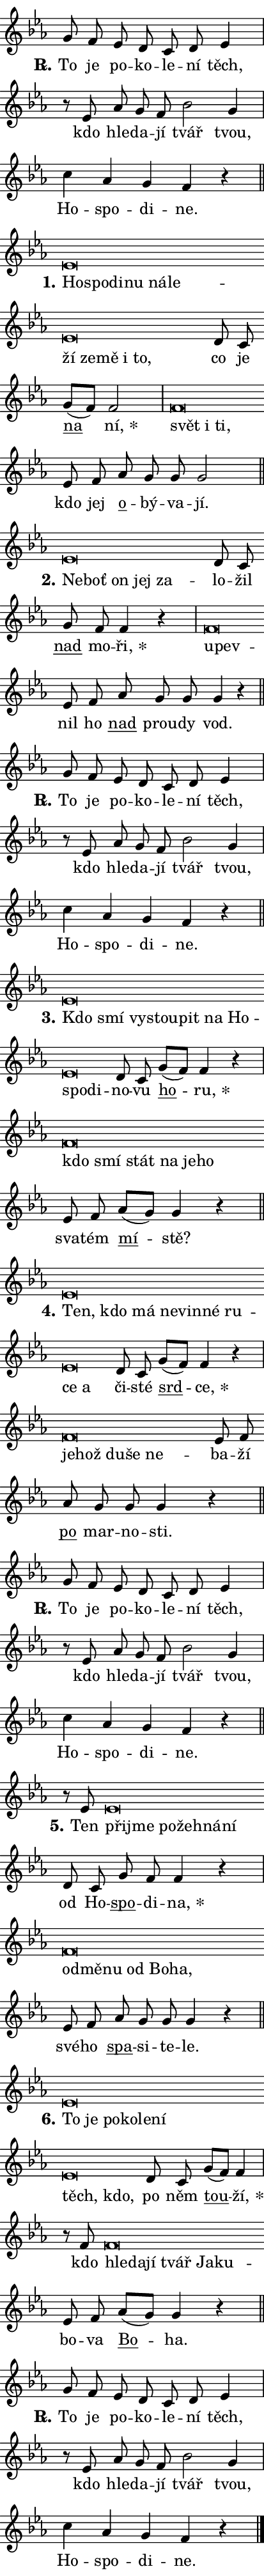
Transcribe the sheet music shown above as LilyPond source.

\version "2.22.1"
\header { tagline = "" }
\paper {
  indent = 0\cm
  top-margin = 0\cm
  right-margin = 0\cm
  bottom-margin = 0\cm
  left-margin = 0\cm
  paper-width = 7\cm
  page-breaking = #ly:one-page-breaking
  system-system-spacing.basic-distance = #11
  score-system-spacing.basic-distance = #11.3
  ragged-last = ##f
}


%% Author: Thomas Morley
%% https://lists.gnu.org/archive/html/lilypond-user/2020-05/msg00002.html
#(define (line-position grob)
"Returns position of @var[grob} in current system:
   @code{'start}, if at first time-step
   @code{'end}, if at last time-step
   @code{'middle} otherwise
"
  (let* ((col (ly:item-get-column grob))
         (ln (ly:grob-object col 'left-neighbor))
         (rn (ly:grob-object col 'right-neighbor))
         (col-to-check-left (if (ly:grob? ln) ln col))
         (col-to-check-right (if (ly:grob? rn) rn col))
         (break-dir-left
           (and
             (ly:grob-property col-to-check-left 'non-musical #f)
             (ly:item-break-dir col-to-check-left)))
         (break-dir-right
           (and
             (ly:grob-property col-to-check-right 'non-musical #f)
             (ly:item-break-dir col-to-check-right))))
        (cond ((eqv? 1 break-dir-left) 'start)
              ((eqv? -1 break-dir-right) 'end)
              (else 'middle))))

#(define (tranparent-at-line-position vctor)
  (lambda (grob)
  "Relying on @code{line-position} select the relevant enry from @var{vctor}.
Used to determine transparency,"
    (case (line-position grob)
      ((end) (not (vector-ref vctor 0)))
      ((middle) (not (vector-ref vctor 1)))
      ((start) (not (vector-ref vctor 2))))))

noteHeadBreakVisibility =
#(define-music-function (break-visibility)(vector?)
"Makes @code{NoteHead}s transparent relying on @var{break-visibility}"
#{
  \override NoteHead.transparent =
    #(tranparent-at-line-position break-visibility)
#})

#(define delete-ledgers-for-transparent-note-heads
  (lambda (grob)
    "Reads whether a @code{NoteHead} is transparent.
If so this @code{NoteHead} is removed from @code{'note-heads} from
@var{grob}, which is supposed to be @code{LedgerLineSpanner}.
As a result ledgers are not printed for this @code{NoteHead}"
    (let* ((nhds-array (ly:grob-object grob 'note-heads))
           (nhds-list
             (if (ly:grob-array? nhds-array)
                 (ly:grob-array->list nhds-array)
                 '()))
           ;; Relies on the transparent-property being done before
           ;; Staff.LedgerLineSpanner.after-line-breaking is executed.
           ;; This is fragile ...
           (to-keep
             (remove
               (lambda (nhd)
                 (ly:grob-property nhd 'transparent #f))
               nhds-list)))
      ;; TODO find a better method to iterate over grob-arrays, similiar
      ;; to filter/remove etc for lists
      ;; For now rebuilt from scratch
      (set! (ly:grob-object grob 'note-heads)  '())
      (for-each
        (lambda (nhd)
          (ly:pointer-group-interface::add-grob grob 'note-heads nhd))
        to-keep))))

hideNotes = {
  \noteHeadBreakVisibility #begin-of-line-visible
}
unHideNotes = {
  \noteHeadBreakVisibility #all-visible
}

% work-around for resetting accidentals
% https://lilypond.org/doc/v2.23/Documentation/notation/displaying-rhythms#unmetered-music
cadenzaMeasure = {
  \cadenzaOff
  \partial 1024 s1024
  \cadenzaOn
}

#(define-markup-command (accent layout props text) (markup?)
  "Underline accented syllable"
  (interpret-markup layout props
    #{\markup \override #'(offset . 4.3) \underline { #text }#}))

responsum = \markup \concat {
  "R" \hspace #-1.05 \path #0.1 #'((moveto 0 0.07) (lineto 0.9 0.8)) \hspace #0.05 "."
}

\layout {
    \context {
        \Staff
        \remove "Time_signature_engraver"
        \override LedgerLineSpanner.after-line-breaking = #delete-ledgers-for-transparent-note-heads
    }
    \context {
        \Voice {
            \override NoteHead.output-attributes = #'((class . "notehead"))
            \override Hairpin.height = #0.55
        }
    }
    \context {
        \Lyrics {
            \override StanzaNumber.output-attributes = #'((class . "stanzanumber"))
            \override LyricSpace.minimum-distance = #0.9
            \override LyricText.font-name = #"TeX Gyre Schola"
            \override LyricText.font-size = 1
            \override StanzaNumber.font-name = #"TeX Gyre Schola Bold"
            \override StanzaNumber.font-size = 1
        }
    }
}

% magnetic-lyrics.ily
%
%   written by
%     Jean Abou Samra <jean@abou-samra.fr>
%     Werner Lemberg <wl@gnu.org>
%
%   adapted by
%     Jiri Hon <jiri.hon@gmail.com>
%
% Version 2022-Apr-15

% https://www.mail-archive.com/lilypond-user@gnu.org/msg149350.html

#(define (Left_hyphen_pointer_engraver context)
   "Collect syllable-hyphen-syllable occurrences in lyrics and store
them in properties.  This engraver only looks to the left.  For
example, if the lyrics input is @code{foo -- bar}, it does the
following.

@itemize @bullet
@item
Set the @code{text} property of the @code{LyricHyphen} grob between
@q{foo} and @q{bar} to @code{foo}.

@item
Set the @code{left-hyphen} property of the @code{LyricText} grob with
text @q{foo} to the @code{LyricHyphen} grob between @q{foo} and
@q{bar}.
@end itemize

Use this auxiliary engraver in combination with the
@code{lyric-@/text::@/apply-@/magnetic-@/offset!} hook."
   (let ((hyphen #f)
         (text #f))
     (make-engraver
      (acknowledgers
       ((lyric-syllable-interface engraver grob source-engraver)
        (set! text grob)))
      (end-acknowledgers
       ((lyric-hyphen-interface engraver grob source-engraver)
        ;(when (not (grob::has-interface grob 'lyric-space-interface))
          (set! hyphen grob)));)
      ((stop-translation-timestep engraver)
       (when (and text hyphen)
         (ly:grob-set-object! text 'left-hyphen hyphen))
       (set! text #f)
       (set! hyphen #f)))))

#(define (lyric-text::apply-magnetic-offset! grob)
   "If the space between two syllables is less than the value in
property @code{LyricText@/.details@/.squash-threshold}, move the right
syllable to the left so that it gets concatenated with the left
syllable.

Use this function as a hook for
@code{LyricText@/.after-@/line-@/breaking} if the
@code{Left_@/hyphen_@/pointer_@/engraver} is active."
   (let ((hyphen (ly:grob-object grob 'left-hyphen #f)))
     (when hyphen
       (let ((left-text (ly:spanner-bound hyphen LEFT)))
         (when (grob::has-interface left-text 'lyric-syllable-interface)
           (let* ((common (ly:grob-common-refpoint grob left-text X))
                  (this-x-ext (ly:grob-extent grob common X))
                  (left-x-ext
                   (begin
                     ;; Trigger magnetism for left-text.
                     (ly:grob-property left-text 'after-line-breaking)
                     (ly:grob-extent left-text common X)))
                  ;; `delta` is the gap width between two syllables.
                  (delta (- (interval-start this-x-ext)
                            (interval-end left-x-ext)))
                  (details (ly:grob-property grob 'details))
                  (threshold (assoc-get 'squash-threshold details 0.2)))
             (when (< delta threshold)
               (let* (;; We have to manipulate the input text so that
                      ;; ligatures crossing syllable boundaries are not
                      ;; disabled.  For languages based on the Latin
                      ;; script this is essentially a beautification.
                      ;; However, for non-Western scripts it can be a
                      ;; necessity.
                      (lt (ly:grob-property left-text 'text))
                      (rt (ly:grob-property grob 'text))
                      (is-space (grob::has-interface hyphen 'lyric-space-interface))
                      (space (if is-space " " ""))
                      (space-markup (grob-interpret-markup grob " "))
                      (space-size (interval-length (ly:stencil-extent space-markup X)))
                      (extra-delta (if is-space space-size 0))
                      ;; Append new syllable.
                      (ltrt-space (if (and (string? lt) (string? rt))
                                (string-append lt space rt)
                                (make-concat-markup (list lt space rt))))
                      ;; Right-align `ltrt` to the right side.
                      (ltrt-space-markup (grob-interpret-markup
                               grob
                               (make-translate-markup
                                (cons (interval-length this-x-ext) 0)
                                (make-right-align-markup ltrt-space)))))
                 (begin
                   ;; Don't print `left-text`.
                   (ly:grob-set-property! left-text 'stencil #f)
                   ;; Set text and stencil (which holds all collected
                   ;; syllables so far) and shift it to the left.
                   (ly:grob-set-property! grob 'text ltrt-space)
                   (ly:grob-set-property! grob 'stencil ltrt-space-markup)
                   (ly:grob-translate-axis! grob (- (- delta extra-delta)) X))))))))))


#(define (lyric-hyphen::displace-bounds-first grob)
   ;; Make very sure this callback isn't triggered too early.
   (let ((left (ly:spanner-bound grob LEFT))
         (right (ly:spanner-bound grob RIGHT)))
     (ly:grob-property left 'after-line-breaking)
     (ly:grob-property right 'after-line-breaking)
     (ly:lyric-hyphen::print grob)))

squashThreshold = #0.4

\layout {
  \context {
    \Lyrics
    \consists #Left_hyphen_pointer_engraver
    \override LyricText.after-line-breaking =
      #lyric-text::apply-magnetic-offset!
    \override LyricHyphen.stencil = #lyric-hyphen::displace-bounds-first
    \override LyricText.details.squash-threshold = \squashThreshold
    \override LyricHyphen.minimum-distance = 0
    \override LyricHyphen.minimum-length = \squashThreshold
  }
}

squash = \override LyricText.details.squash-threshold = 9999
unSquash = \override LyricText.details.squash-threshold = \squashThreshold

left = \override LyricText.self-alignment-X = #LEFT
unLeft = \revert LyricText.self-alignment-X

starOffset = #(lambda (grob) 
                (let ((x_offset (ly:self-alignment-interface::aligned-on-x-parent grob)))
                  (if (= x_offset 0) 0 (+ x_offset 1.2))))

star = #(define-music-function (syllable)(string?)
"Append star separator at the end of a syllable"
#{
  \once \override LyricText.X-offset = #starOffset
  \lyricmode { \markup {
    #syllable
    \override #'((font-name . "TeX Gyre Schola Bold")) \hspace #0.2 \lower #0.65 \larger "*"
  } }
#})

starAccent = #(define-music-function (syllable)(string?)
"Append star separator at the end of a syllable and make accent"
#{
  \once \override LyricText.X-offset = #starOffset
  \lyricmode { \markup {
    \accent #syllable
    \override #'((font-name . "TeX Gyre Schola Bold")) \hspace #0.2 \lower #0.65 \larger "*"
  } }
#})

breath = #(define-music-function (syllable)(string?)
"Append breathing indicator at the end of a syllable"
#{
  \lyricmode { \markup { #syllable "+" } }
#})

optionalBreath = #(define-music-function (syllable)(string?)
"Append optional breathing indicator at the end of a syllable"
#{
  \lyricmode { \markup { #syllable "(+)" } }
#})


\score {
    <<
        \new Voice = "melody" { \cadenzaOn \key es \major \relative { g'8 f es d c d es4 \cadenzaMeasure \bar "|" r8 es as g f \bar "" bes2 g4 \cadenzaMeasure \bar "|" c as g f r \cadenzaMeasure \bar "||" \break } }
        \new Lyrics \lyricsto "melody" { \lyricmode { \set stanza = \responsum
To je po -- ko -- le -- ní těch, kdo hle -- da -- jí tvář tvou, Ho -- spo -- di -- ne. } }
    >>
    \layout {}
}

\score {
    <<
        \new Voice = "melody" { \cadenzaOn \key es \major \relative { es'\breve*1/16 \hideNotes \breve*1/16 \bar "" \breve*1/16 \bar "" \breve*1/16 \bar "" \breve*1/16 \bar "" \breve*1/16 \bar "" \breve*1/16 \bar "" \breve*1/16 \bar "" \breve*1/16 \bar "" \breve*1/16 \breve*1/16 \bar "" \unHideNotes d8 c \bar "" g'[( f)] f2 \cadenzaMeasure \bar "|" f\breve*1/16 \hideNotes \breve*1/16 \breve*1/16 \bar "" \unHideNotes es8 f \bar "" as g g g2 \cadenzaMeasure \bar "||" \break } }
        \new Lyrics \lyricsto "melody" { \lyricmode { \set stanza = "1."
\left Ho -- \squash spo -- di -- nu ná -- le -- ží ze -- mě i to, \unLeft \unSquash co je \markup \accent na \star ní, \left svět \squash i ti, \unLeft \unSquash kdo jej \markup \accent o -- bý -- va -- jí. } }
    >>
    \layout {}
}

\score {
    <<
        \new Voice = "melody" { \cadenzaOn \key es \major \relative { es'\breve*1/16 \hideNotes \breve*1/16 \bar "" \breve*1/16 \bar "" \breve*1/16 \breve*1/16 \bar "" \unHideNotes d8 c \bar "" g' f f4 r \cadenzaMeasure \bar "|" f\breve*1/16 \hideNotes \breve*1/16 \bar "" \unHideNotes es8 f \bar "" as g g g4 r \cadenzaMeasure \bar "||" \break } }
        \new Lyrics \lyricsto "melody" { \lyricmode { \set stanza = "2."
\left Ne -- \squash boť on jej za -- \unLeft \unSquash lo -- žil \markup \accent nad mo -- \star ři, \left u -- \squash pev -- \unLeft \unSquash nil ho \markup \accent nad prou -- dy vod. } }
    >>
    \layout {}
}

\score {
    <<
        \new Voice = "melody" { \cadenzaOn \key es \major \relative { g'8 f es d c d es4 \cadenzaMeasure \bar "|" r8 es as g f \bar "" bes2 g4 \cadenzaMeasure \bar "|" c as g f r \cadenzaMeasure \bar "||" \break } }
        \new Lyrics \lyricsto "melody" { \lyricmode { \set stanza = \responsum
To je po -- ko -- le -- ní těch, kdo hle -- da -- jí tvář tvou, Ho -- spo -- di -- ne. } }
    >>
    \layout {}
}

\score {
    <<
        \new Voice = "melody" { \cadenzaOn \key es \major \relative { es'\breve*1/16 \hideNotes \breve*1/16 \bar "" \breve*1/16 \bar "" \breve*1/16 \bar "" \breve*1/16 \bar "" \breve*1/16 \bar "" \breve*1/16 \bar "" \breve*1/16 \breve*1/16 \bar "" \unHideNotes d8 c \bar "" g'[( f)] f4 r \cadenzaMeasure \bar "|" f\breve*1/16 \hideNotes \breve*1/16 \bar "" \breve*1/16 \bar "" \breve*1/16 \bar "" \breve*1/16 \breve*1/16 \bar "" \unHideNotes es8 f \bar "" as[( g)] g4 r \cadenzaMeasure \bar "||" \break } }
        \new Lyrics \lyricsto "melody" { \lyricmode { \set stanza = "3."
\left Kdo \squash smí vy -- stou -- pit na Ho -- spo -- di -- \unLeft \unSquash no -- vu \markup \accent ho -- \star ru, \left kdo \squash smí stát na je -- ho \unLeft \unSquash sva -- tém \markup \accent mí -- stě? } }
    >>
    \layout {}
}

\score {
    <<
        \new Voice = "melody" { \cadenzaOn \key es \major \relative { es'\breve*1/16 \hideNotes \breve*1/16 \bar "" \breve*1/16 \bar "" \breve*1/16 \bar "" \breve*1/16 \bar "" \breve*1/16 \bar "" \breve*1/16 \bar "" \breve*1/16 \breve*1/16 \bar "" \unHideNotes d8 c \bar "" g'[( f)] f4 r \cadenzaMeasure \bar "|" f\breve*1/16 \hideNotes \breve*1/16 \bar "" \breve*1/16 \bar "" \breve*1/16 \breve*1/16 \bar "" \unHideNotes es8 f \bar "" as g g g4 r \cadenzaMeasure \bar "||" \break } }
        \new Lyrics \lyricsto "melody" { \lyricmode { \set stanza = "4."
\left Ten, \squash kdo má ne -- vin -- né ru -- ce a \unLeft \unSquash či -- sté \markup \accent srd -- \star ce, \left je -- \squash hož du -- še ne -- \unLeft \unSquash ba -- ží \markup \accent po mar -- no -- sti. } }
    >>
    \layout {}
}

\score {
    <<
        \new Voice = "melody" { \cadenzaOn \key es \major \relative { g'8 f es d c d es4 \cadenzaMeasure \bar "|" r8 es as g f \bar "" bes2 g4 \cadenzaMeasure \bar "|" c as g f r \cadenzaMeasure \bar "||" \break } }
        \new Lyrics \lyricsto "melody" { \lyricmode { \set stanza = \responsum
To je po -- ko -- le -- ní těch, kdo hle -- da -- jí tvář tvou, Ho -- spo -- di -- ne. } }
    >>
    \layout {}
}

\score {
    <<
        \new Voice = "melody" { \cadenzaOn \key es \major \relative { r8 es'8 es\breve*1/16 \hideNotes \breve*1/16 \bar "" \breve*1/16 \bar "" \breve*1/16 \bar "" \breve*1/16 \breve*1/16 \bar "" \unHideNotes d8 c \bar "" g' f f4 r \cadenzaMeasure \bar "|" f\breve*1/16 \hideNotes \breve*1/16 \bar "" \breve*1/16 \bar "" \breve*1/16 \bar "" \breve*1/16 \breve*1/16 \bar "" \unHideNotes es8 f \bar "" as g g g4 r \cadenzaMeasure \bar "||" \break } }
        \new Lyrics \lyricsto "melody" { \lyricmode { \set stanza = "5."
Ten \left při -- \squash jme po -- žeh -- ná -- ní \unLeft \unSquash od Ho -- \markup \accent spo -- di -- \star na, \left od -- \squash mě -- nu od Bo -- ha, \unLeft \unSquash své -- ho \markup \accent spa -- si -- te -- le. } }
    >>
    \layout {}
}

\score {
    <<
        \new Voice = "melody" { \cadenzaOn \key es \major \relative { es'\breve*1/16 \hideNotes \breve*1/16 \bar "" \breve*1/16 \bar "" \breve*1/16 \bar "" \breve*1/16 \bar "" \breve*1/16 \bar "" \breve*1/16 \breve*1/16 \bar "" \unHideNotes d8 c \bar "" g'[( f)] f4 \cadenzaMeasure \bar "|" r8 f8 f\breve*1/16 \hideNotes \breve*1/16 \bar "" \breve*1/16 \bar "" \breve*1/16 \bar "" \breve*1/16 \breve*1/16 \bar "" \unHideNotes es8 f \bar "" as[( g)] g4 r \cadenzaMeasure \bar "||" \break } }
        \new Lyrics \lyricsto "melody" { \lyricmode { \set stanza = "6."
\left To \squash je po -- ko -- le -- ní těch, kdo, \unLeft \unSquash po něm \markup \accent tou -- \star ží, kdo \left hle -- \squash da -- jí tvář Ja -- ku -- \unLeft \unSquash bo -- va \markup \accent Bo -- ha. } }
    >>
    \layout {}
}

\score {
    <<
        \new Voice = "melody" { \cadenzaOn \key es \major \relative { g'8 f es d c d es4 \cadenzaMeasure \bar "|" r8 es as g f \bar "" bes2 g4 \cadenzaMeasure \bar "|" c as g f r \cadenzaMeasure \bar "||" \break } \bar "|." }
        \new Lyrics \lyricsto "melody" { \lyricmode { \set stanza = \responsum
To je po -- ko -- le -- ní těch, kdo hle -- da -- jí tvář tvou, Ho -- spo -- di -- ne. } }
    >>
    \layout {}
}
